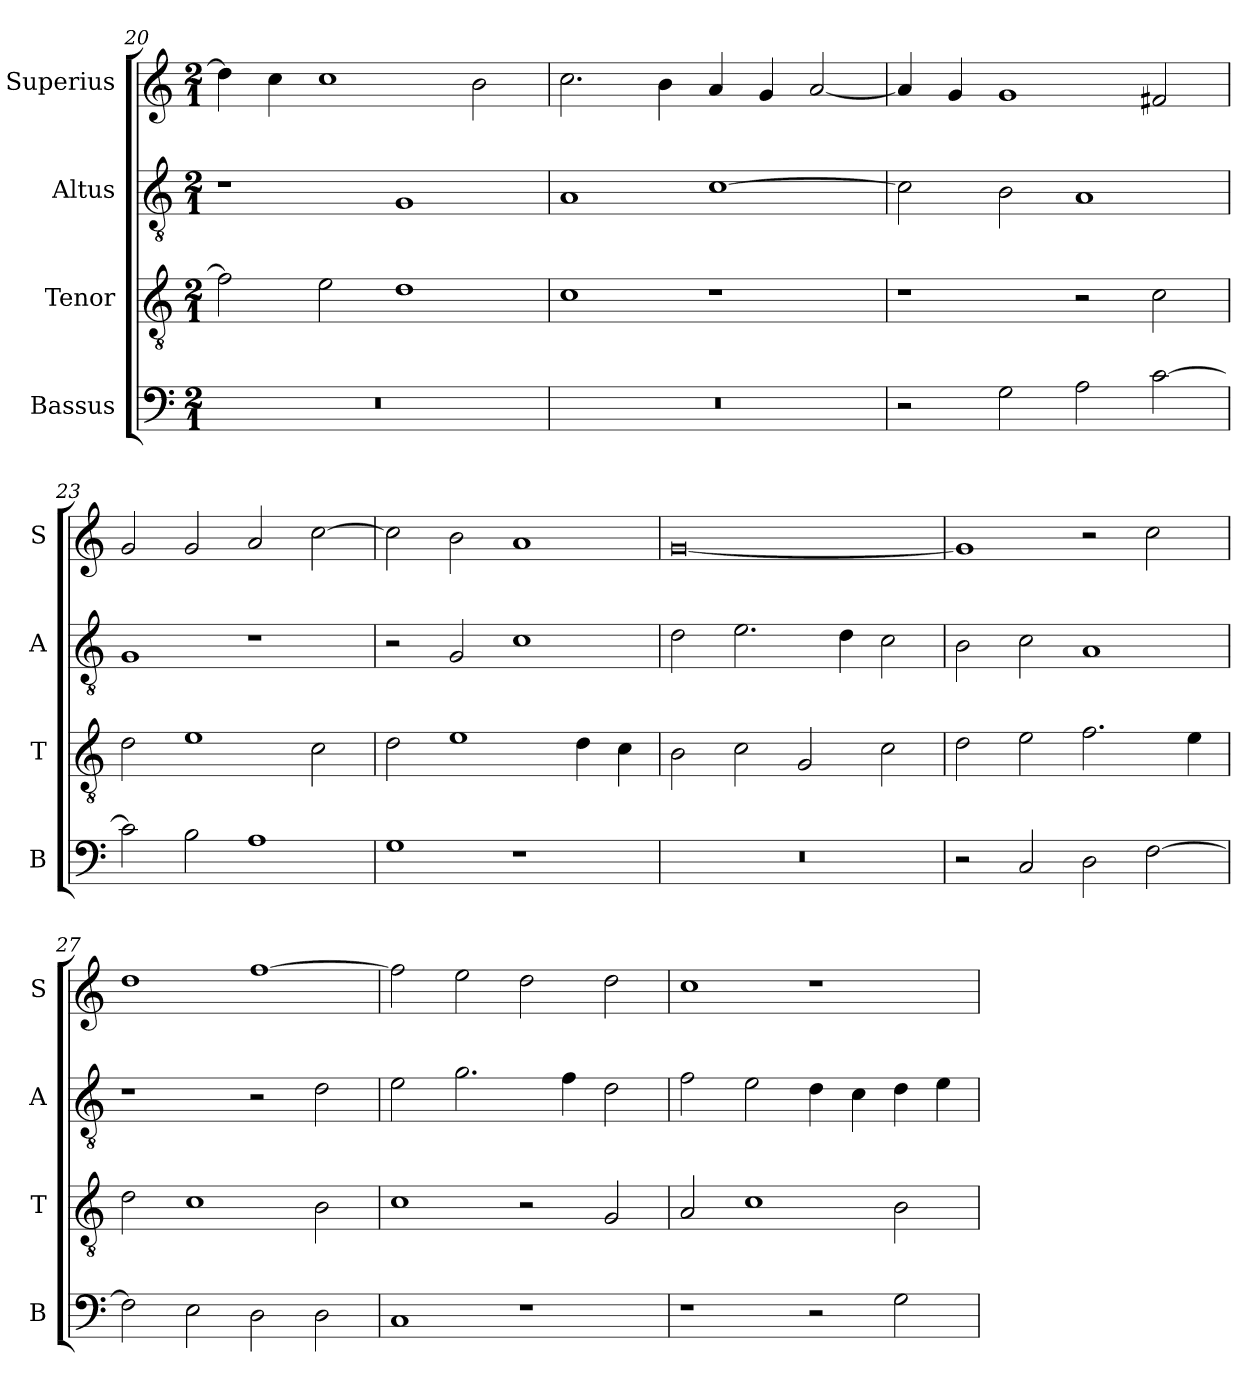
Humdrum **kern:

**kern	**kern	**kern	**kern
*part4	*part3	*part2	*part1
*staff4	*staff3	*staff2	*staff1
*I"Bassus	*I"Tenor	*I"Altus	*I"Superius
*I'B	*I'T	*I'A	*I'S
*clefF4	*clefGv2	*clefGv2	*clefG2
*k[]	*k[]	*k[]	*k[]
*C:	*C:	*C:	*C:
*M2/1	*M2/1	*M2/1	*M2/1
=20	=20	=20	=20
0r	2f]	1r	4dd]
.	.	.	4cc
.	2e	.	1cc
.	1d	1G	.
.	.	.	2b
=21	=21	=21	=21
0r	1c	1A	2.cc
.	.	.	4b
.	1r	[1c	4a
.	.	.	4g
.	.	.	[2a
=22	=22	=22	=22
2r	1r	2c]	4a]
.	.	.	4g
2G	.	2B	1g
2A	2r	1A	.
[2c	2c	.	2f#X
=23	=23	=23	=23
2c]	2d	1G	2g
2B	1e	.	2g
1A	.	1r	2a
.	2c	.	[2cc
=24	=24	=24	=24
1G	2d	2r	2cc]
.	1e	2G	2b
1r	.	1c	1a
.	4d	.	.
.	4c	.	.
=25	=25	=25	=25
0r	2B	2d	[0g
.	2c	2.e	.
.	2G	.	.
.	.	4d	.
.	2c	2c	.
=26	=26	=26	=26
2r	2d	2B	1g]
2C	2e	2c	.
2D	2.f	1A	2r
[2F	.	.	2cc
.	4e	.	.
=27	=27	=27	=27
2F]	2d	1r	1dd
2E	1c	.	.
2D	.	2r	[1ff
2D	2B	2d	.
=28	=28	=28	=28
1C	1c	2e	2ff]
.	.	2.g	2ee
1r	2r	.	2dd
.	.	4f	.
.	2G	2d	2dd
=29	=29	=29	=29
1r	2A	2f	1cc
.	1c	2e	.
2r	.	4d	1r
.	.	4c	.
2G	2B	4d	.
.	.	4e	.
=	=	=	=
*-	*-	*-	*-
